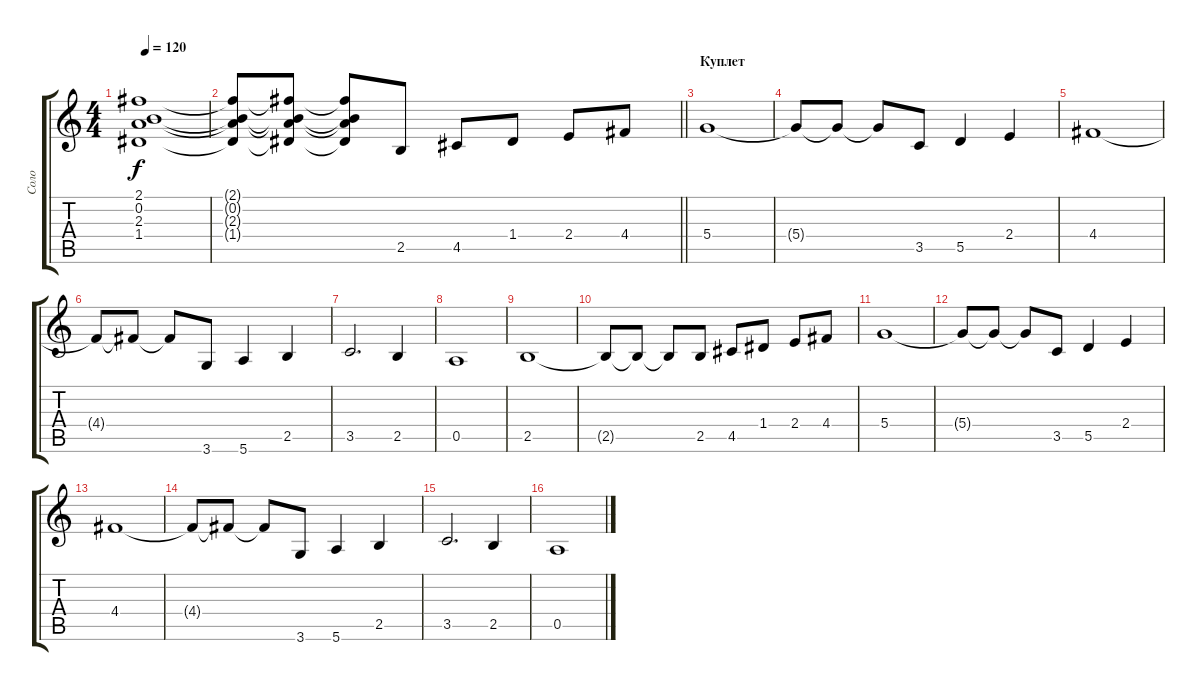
\track ("Соло" "Соло") {instrument electricguitarjazz}
\staff {score tabs}
\tuning (E4 B3 G3 D3 A2 E2) {hide}
\ts (4 4)
\tempo 120
\clef g2
\ks c
(2.1{t} 0.2{t} 2.3{t} 1.4{t}).1{dy f} |
\barLineRight lightlight
(2.1{t} 0.2{t} 2.3{t} 1.4{t}).8 (2.1{t} 0.2{t} 2.3{t} 1.4{t}).8 (2.1{t} 0.2{t} 2.3{t} 1.4{t}).8 2.5.8{instrument distortionguitar} 4.5.8 1.4.8 2.4.8 4.4.8 |
\section ("" "Куплет")
5.4.1 |
5.4{t}.8 5.4{t}.8 5.4{t}.8 3.5.8 5.5.4 2.4.4 |
4.4.1 |
4.4{t}.8 4.4{t}.8 4.4{t}.8 3.6.8 5.6.4 2.5.4 |
3.5.2{d} 2.5.4 |
0.5.1 |
2.5.1 |
2.5{t}.8 2.5{t}.8 2.5{t}.8 2.5.8 4.5.8 1.4.8 2.4.8 4.4.8 |
5.4.1 |
5.4{t}.8 5.4{t}.8 5.4{t}.8 3.5.8 5.5.4 2.4.4 |
4.4.1 |
4.4{t}.8 4.4{t}.8 4.4{t}.8 3.6.8 5.6.4 2.5.4 |
3.5.2{d} 2.5.4 |
0.5.1
